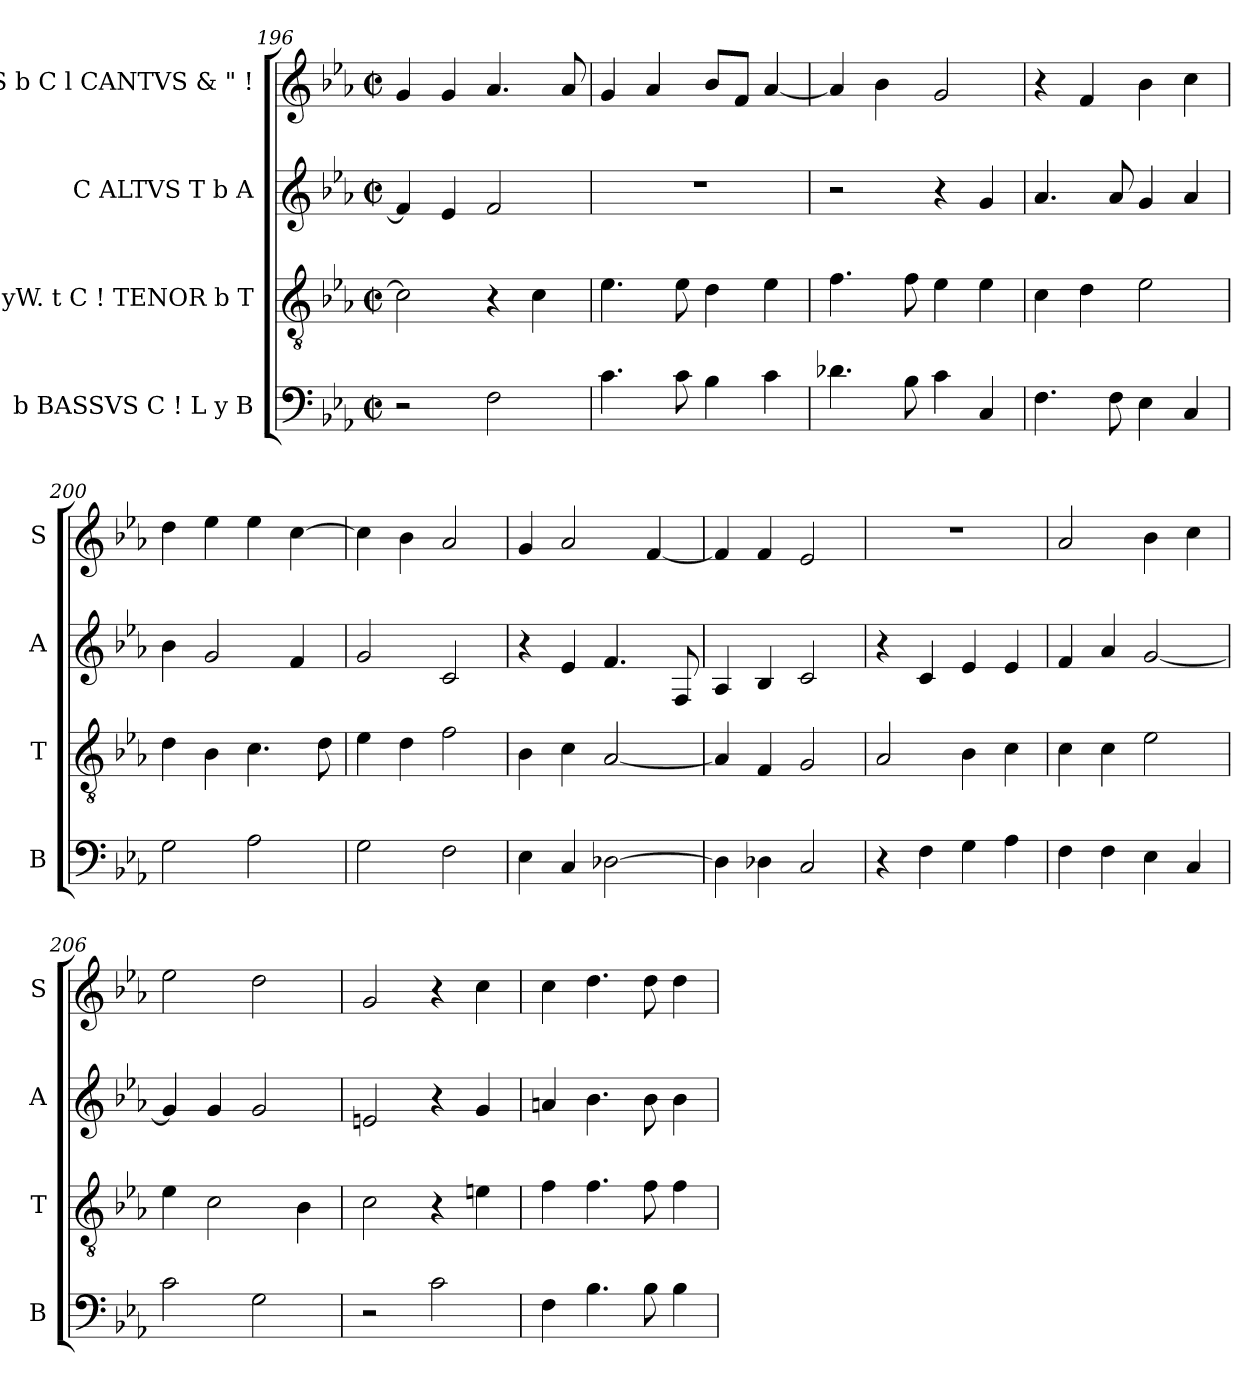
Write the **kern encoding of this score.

**kern	**kern	**kern	**kern
*part4	*part3	*part2	*part1
*staff4	*staff3	*staff2	*staff1
*I"b BASSVS C ! L y B	*I"yW. t C ! TENOR b T	*I"C ALTVS T b A	*I"S b C l CANTVS & " !
*I'B	*I'T	*I'A	*I'S
*clefF4	*clefGv2	*clefG2	*clefG2
*k[b-e-a-]	*k[b-e-a-]	*k[b-e-a-]	*k[b-e-a-]
*E-:	*E-:	*E-:	*E-:
*M2/2	*M2/2	*M2/2	*M2/2
*met(c|)	*met(c|)	*met(c|)	*met(c|)
=196	=196	=196	=196
2r	2c\]	4f/]	4g/
.	.	4e-/	4g/
2F\	4r	2f/	4.a-/
.	4c\	.	.
.	.	.	8a-/
=197	=197	=197	=197
4.c\	4.e-\	1r	4g/
.	.	.	4a-/
8c\	8e-\	.	.
4B-\	4d\	.	8b-/L
.	.	.	8f/J
4c\	4e-\	.	[>4a-/
!!LO:PB:g=z
=198	=198	=198	=198
4.d-X\	4.f\	2r	4a-/]
.	.	.	4b-\
8B-\	8f\	.	.
4c\	4e-\	4r	2g/
4C/	4e-\	4g/	.
=199	=199	=199	=199
4.F\	4c\	4.a-/	4r
.	4d\	.	4f/
8F\	.	8a-/	.
4E-\	2e-\	4g/	4b-\
4C/	.	4a-/	4cc\
=200	=200	=200	=200
2G\	4d\	4b-\	4dd\
.	4B-\	2g/	4ee-\
2A-\	4.c\	.	4ee-\
.	.	4f/	[>4cc\
.	8d\	.	.
=201	=201	=201	=201
2G\	4e-\	2g/	4cc\]
.	4d\	.	4b-\
2F\	2f\	2c/	2a-/
=202	=202	=202	=202
4E-\	4B-\	4r	4g/
4C/	4c\	4e-/	2a-/
[<2D-X\	[<2A-/	4.f/	.
.	.	.	[<4f/
.	.	8F/	.
!!LO:LB:g=z
=203	=203	=203	=203
4D-\]	4A-/]	4A-/	4f/]
4D-X\	4F/	4B-/	4f/
2C/	2G/	2c/	2e-/
=204	=204	=204	=204
4r	2A-/	4r	1r
4F\	.	4c/	.
4G\	4B-\	4e-/	.
4A-\	4c\	4e-/	.
=205	=205	=205	=205
4F\	4c\	4f/	2a-/
4F\	4c\	4a-/	.
4E-\	2e-\	[<2g/	4b-\
4C/	.	.	4cc\
=206	=206	=206	=206
2c\	4e-\	4g/]	2ee-\
.	2c\	4g/	.
2G\	.	2g/	2dd\
.	4B-\	.	.
=207	=207	=207	=207
2r	2c\	2en/	2g/
2c\	4r	4r	4r
.	4en\	4g/	4cc\
!!LO:LB:g=z
=208	=208	=208	=208
4F\	4f\	4an/	4cc\
4.B-\	4.f\	4.b-\	4.dd\
8B-\	8f\	8b-\	8dd\
4B-\	4f\	4b-\	4dd\
=	=	=	=
*-	*-	*-	*-
